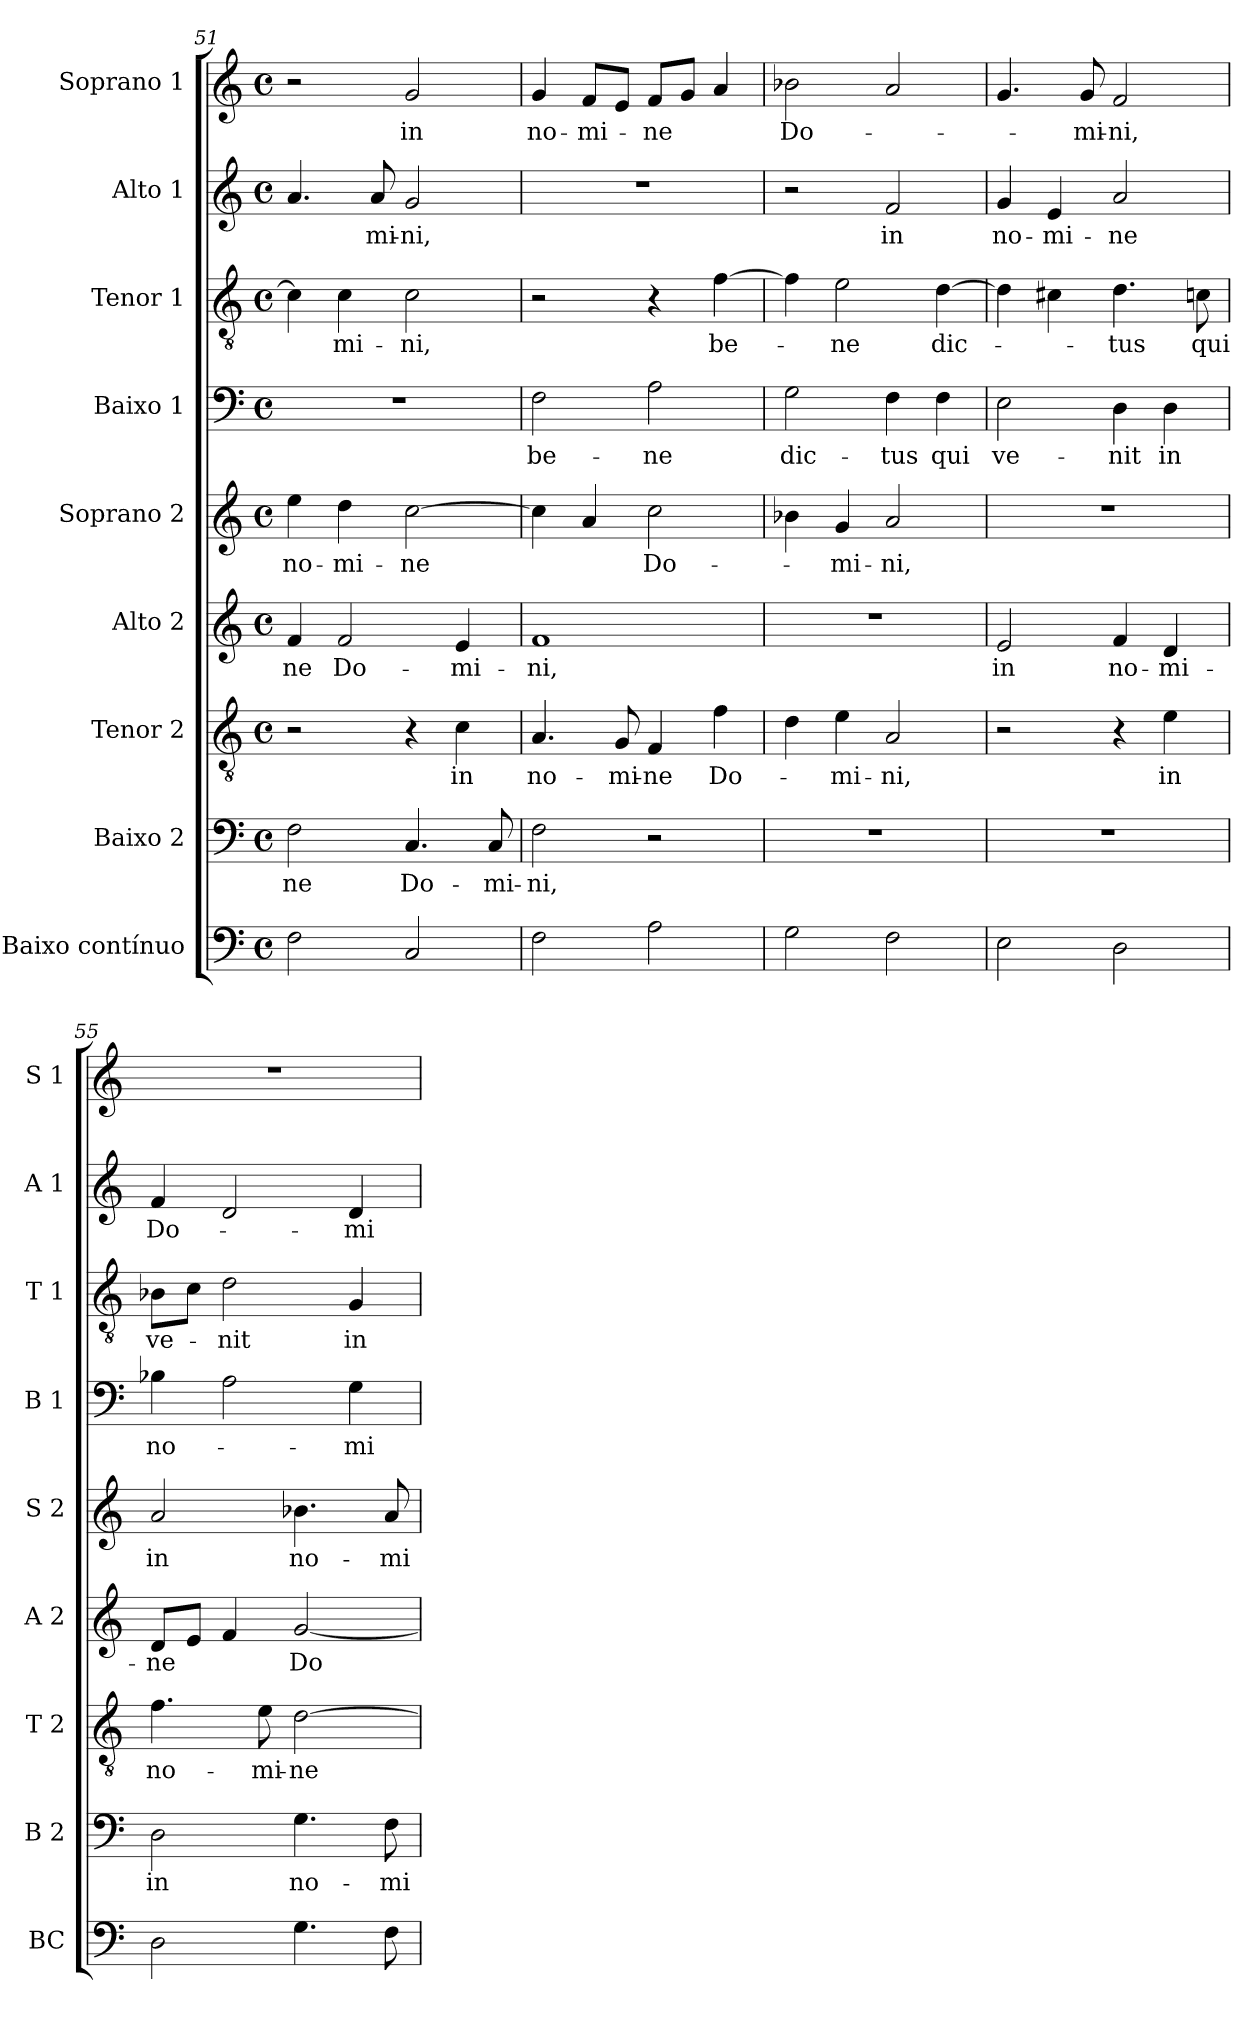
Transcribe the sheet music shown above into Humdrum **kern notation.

**kern	**kern	**text	**kern	**text	**kern	**text	**kern	**text	**kern	**text	**kern	**text	**kern	**text	**kern	**text
*part9	*part8	*part8	*part7	*part7	*part6	*part6	*part5	*part5	*part4	*part4	*part3	*part3	*part2	*part2	*part1	*part1
*staff9	*staff8	*staff8	*staff7	*staff7	*staff6	*staff6	*staff5	*staff5	*staff4	*staff4	*staff3	*staff3	*staff2	*staff2	*staff1	*staff1
*I"Baixo contínuo	*I"Baixo 2	*	*I"Tenor 2	*	*I"Alto 2	*	*I"Soprano 2	*	*I"Baixo 1	*	*I"Tenor 1	*	*I"Alto 1	*	*I"Soprano 1	*
*I'BC	*I'B 2	*	*I'T 2	*	*I'A 2	*	*I'S 2	*	*I'B 1	*	*I'T 1	*	*I'A 1	*	*I'S 1	*
*clefF4	*clefF4	*	*clefGv2	*	*clefG2	*	*clefG2	*	*clefF4	*	*clefGv2	*	*clefG2	*	*clefG2	*
*k[]	*k[]	*	*k[]	*	*k[]	*	*k[]	*	*k[]	*	*k[]	*	*k[]	*	*k[]	*
*C:	*C:	*	*C:	*	*C:	*	*C:	*	*C:	*	*C:	*	*C:	*	*C:	*
*M4/4	*M4/4	*	*M4/4	*	*M4/4	*	*M4/4	*	*M4/4	*	*M4/4	*	*M4/4	*	*M4/4	*
*met(c)	*met(c)	*	*met(c)	*	*met(c)	*	*met(c)	*	*met(c)	*	*met(c)	*	*met(c)	*	*met(c)	*
=51	=51	=51	=51	=51	=51	=51	=51	=51	=51	=51	=51	=51	=51	=51	=51	=51
*^	*	*	*	*	*	*	*	*	*	*	*	*	*	*	*	*
!	!	!	!LO:LY:b	!	!	!	!LO:LY:b	!	!LO:LY:b	!	!	!	!	!	!	!	!
2F\	4ryy	2F\	-ne	2r	.	4f/	-ne	4ee\	no-	1r	.	4c\]	.	4.a/	.	2r	.
!	!	!	!	!	!	!	!LO:LY:b	!	!LO:LY:b	!	!	!	!LO:LY:b	!	!	!	!
.	4ryy	.	.	.	.	2f/	Do-	4dd\	-mi-	.	.	4c\	-mi-	.	.	.	.
!	!	!	!	!	!	!	!	!	!	!	!	!	!	!	!LO:LY:b	!	!
.	.	.	.	.	.	.	.	.	.	.	.	.	.	8a/	-mi-	.	.
!	!	!	!LO:LY:b	!	!	!	!	!	!LO:LY:b	!	!	!	!LO:LY:b	!	!LO:LY:b	!	!LO:LY:b
2C/	4ryy	4.C/	Do-	4r	.	.	.	[2cc\	-ne	.	.	2c\	-ni,	2g/	-ni,	2g/	in
!	!	!	!	!	!LO:LY:b	!	!LO:LY:b	!	!	!	!	!	!	!	!	!	!
.	4ryy	.	.	4c\	in	4e/	-mi-	.	.	.	.	.	.	.	.	.	.
!	!	!	!LO:LY:b	!	!	!	!	!	!	!	!	!	!	!	!	!	!
.	.	8C/	-mi-	.	.	.	.	.	.	.	.	.	.	.	.	.	.
=52	=52	=52	=52	=52	=52	=52	=52	=52	=52	=52	=52	=52	=52	=52	=52	=52	=52
!	!	!	!LO:LY:b	!	!LO:LY:b	!	!LO:LY:b	!	!	!	!LO:LY:b	!	!	!	!	!	!LO:LY:b
2F\	4ryy	2F\	-ni,	4.A/	no-	1f	-ni,	4cc\]	.	2F\	be-	2r	.	1r	.	4g/	no-
!	!	!	!	!	!	!	!	!	!	!	!	!	!	!	!	!	!LO:LY:b
.	4ryy	.	.	.	.	.	.	4a/	.	.	.	.	.	.	.	8f/L	-mi-
!	!	!	!	!	!LO:LY:b	!	!	!	!	!	!	!	!	!	!	!	!
.	.	.	.	8G/	-mi-	.	.	.	.	.	.	.	.	.	.	8e/J	.
!	!	!	!	!	!LO:LY:b	!	!	!	!LO:LY:b	!	!LO:LY:b	!	!	!	!	!	!LO:LY:b
2A\	4ryy	2r	.	4F/	-ne	.	.	2cc\	Do-	2A\	-ne	4r	.	.	.	8f/L	-ne
.	.	.	.	.	.	.	.	.	.	.	.	.	.	.	.	8g/J	.
!	!	!	!	!	!LO:LY:b	!	!	!	!	!	!	!	!LO:LY:b	!	!	!	!
.	4ryy	.	.	4f\	Do-	.	.	.	.	.	.	[4f\	be-	.	.	4a/	.
!!LO:PB:g=z
=53	=53	=53	=53	=53	=53	=53	=53	=53	=53	=53	=53	=53	=53	=53	=53	=53	=53
!	!	!	!	!	!	!	!	!	!	!	!LO:LY:b	!	!	!	!	!	!LO:LY:b
2G\	4ryy	1r	.	4d\	.	1r	.	4b-X\	.	2G\	dic-	4f\]	.	2r	.	2b-X\	Do-
!	!	!	!	!	!LO:LY:b	!	!	!	!LO:LY:b	!	!	!	!LO:LY:b	!	!	!	!
.	4ryy	.	.	4e\	-mi-	.	.	4g/	-mi-	.	.	2e\	-ne	.	.	.	.
!	!	!	!	!	!LO:LY:b	!	!	!	!LO:LY:b	!	!LO:LY:b	!	!	!	!LO:LY:b	!	!
2F\	4ryy	.	.	2A/	-ni,	.	.	2a/	-ni,	4F\	-tus	.	.	2f/	in	2a/	.
!	!	!	!	!	!	!	!	!	!	!	!LO:LY:b	!	!LO:LY:b	!	!	!	!
.	4ryy	.	.	.	.	.	.	.	.	4F\	qui	[4d\	dic-	.	.	.	.
=54	=54	=54	=54	=54	=54	=54	=54	=54	=54	=54	=54	=54	=54	=54	=54	=54	=54
!	!	!	!	!	!	!	!LO:LY:b	!	!	!	!LO:LY:b	!	!	!	!LO:LY:b	!	!
2E\	4ryy	1r	.	2r	.	2e/	in	1r	.	2E\	ve-	4d\]	.	4g/	no-	4.g/	.
!	!	!	!	!	!	!	!	!	!	!	!	!	!	!	!LO:LY:b	!	!
.	4ryy	.	.	.	.	.	.	.	.	.	.	4c#X\	.	4e/	-mi-	.	.
!	!	!	!	!	!	!	!	!	!	!	!	!	!	!	!	!	!LO:LY:b
.	.	.	.	.	.	.	.	.	.	.	.	.	.	.	.	8g/	-mi-
!	!	!	!	!	!	!	!LO:LY:b	!	!	!	!LO:LY:b	!	!LO:LY:b	!	!LO:LY:b	!	!LO:LY:b
2D\	4ryy	.	.	4r	.	4f/	no-	.	.	4D\	-nit	4.d\	-tus	2a/	-ne	2f/	-ni,
!	!	!	!	!	!LO:LY:b	!	!LO:LY:b	!	!	!	!LO:LY:b	!	!	!	!	!	!
.	4ryy	.	.	4e\	in	4d/	-mi-	.	.	4D\	in	.	.	.	.	.	.
!	!	!	!	!	!	!	!	!	!	!	!	!	!LO:LY:b	!	!	!	!
.	.	.	.	.	.	.	.	.	.	.	.	8cn\	qui	.	.	.	.
=55	=55	=55	=55	=55	=55	=55	=55	=55	=55	=55	=55	=55	=55	=55	=55	=55	=55
!	!	!	!LO:LY:b	!	!LO:LY:b	!	!LO:LY:b	!	!LO:LY:b	!	!LO:LY:b	!	!LO:LY:b	!	!LO:LY:b	!	!
2D\	4ryy	2D\	in	4.f\	no-	8d/L	-ne	2a/	in	4B-X\	no-	8B-X\L	ve-	4f/	Do-	1r	.
.	.	.	.	.	.	8e/J	.	.	.	.	.	8c\J	.	.	.	.	.
!	!	!	!	!	!	!	!	!	!	!	!	!	!LO:LY:b	!	!	!	!
.	4ryy	.	.	.	.	4f/	.	.	.	2A\	.	2d\	-nit	2d/	.	.	.
!	!	!	!	!	!LO:LY:b	!	!	!	!	!	!	!	!	!	!	!	!
.	.	.	.	8e\	-mi-	.	.	.	.	.	.	.	.	.	.	.	.
!	!	!	!LO:LY:b	!	!LO:LY:b	!	!LO:LY:b	!	!LO:LY:b	!	!	!	!	!	!	!	!
4.G\	4ryy	4.G\	no-	[2d\	-ne	[2g/	Do-	4.b-X\	no-	.	.	.	.	.	.	.	.
!	!	!	!	!	!	!	!	!	!	!	!LO:LY:b	!	!LO:LY:b	!	!LO:LY:b	!	!
.	4ryy	.	.	.	.	.	.	.	.	4G\	-mi-	4G/	in	4d/	-mi-	.	.
!	!	!	!LO:LY:b	!	!	!	!	!	!LO:LY:b	!	!	!	!	!	!	!	!
8F\	.	8F\	-mi-	.	.	.	.	8a/	-mi-	.	.	.	.	.	.	.	.
*v	*v	*	*	*	*	*	*	*	*	*	*	*	*	*	*	*	*
=	=	=	=	=	=	=	=	=	=	=	=	=	=	=	=	=
*-	*-	*-	*-	*-	*-	*-	*-	*-	*-	*-	*-	*-	*-	*-	*-	*-
